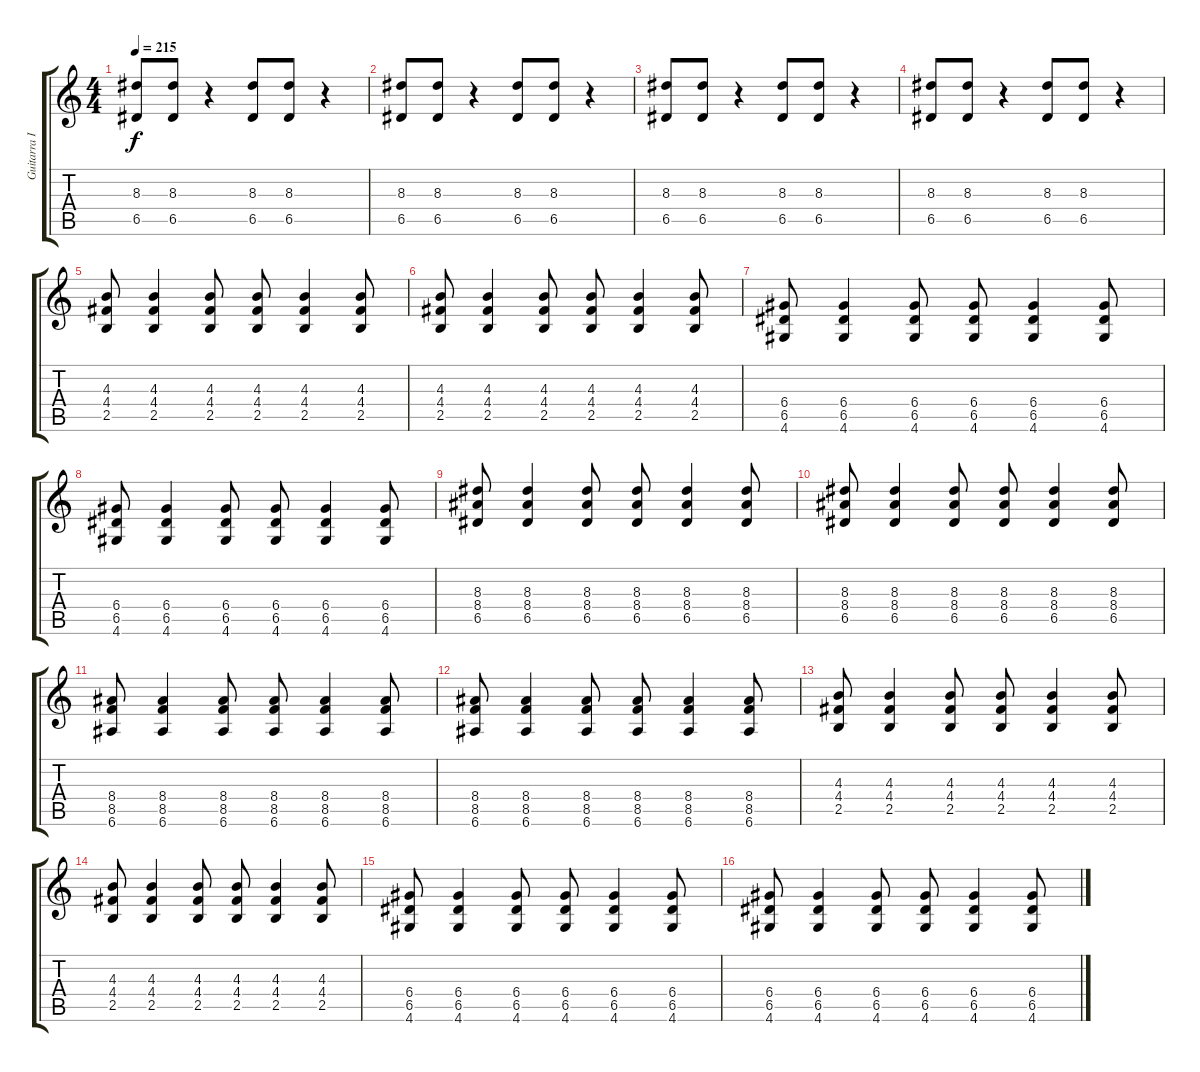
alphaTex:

\track ("Guitarra I" "Guitarra I") {instrument distortionguitar}
\staff {score tabs}
\tuning (E4 B3 G3 D3 A2 E2) {hide}
\ts (4 4)
\tempo 215
\clef g2
\ks c
(8.3 6.5).8{dy f instrument distortionguitar} (8.3 6.5).8 r.4 (8.3 6.5).8 (8.3 6.5).8 r.4 |
(8.3 6.5).8 (8.3 6.5).8 r.4 (8.3 6.5).8 (8.3 6.5).8 r.4 |
(8.3 6.5).8 (8.3 6.5).8 r.4 (8.3 6.5).8 (8.3 6.5).8 r.4 |
(8.3 6.5).8 (8.3 6.5).8 r.4 (8.3 6.5).8 (8.3 6.5).8 r.4 |
(4.3 4.4 2.5).8 (4.3 4.4 2.5).4 (4.3 4.4 2.5).8 (4.3 4.4 2.5).8 (4.3 4.4 2.5).4 (4.3 4.4 2.5).8 |
(4.3 4.4 2.5).8 (4.3 4.4 2.5).4 (4.3 4.4 2.5).8 (4.3 4.4 2.5).8 (4.3 4.4 2.5).4 (4.3 4.4 2.5).8 |
(6.4 6.5 4.6).8 (6.4 6.5 4.6).4 (6.4 6.5 4.6).8 (6.4 6.5 4.6).8 (6.4 6.5 4.6).4 (6.4 6.5 4.6).8 |
(6.4 6.5 4.6).8 (6.4 6.5 4.6).4 (6.4 6.5 4.6).8 (6.4 6.5 4.6).8 (6.4 6.5 4.6).4 (6.4 6.5 4.6).8 |
(8.3 8.4 6.5).8 (8.3 8.4 6.5).4 (8.3 8.4 6.5).8 (8.3 8.4 6.5).8 (8.3 8.4 6.5).4 (8.3 8.4 6.5).8 |
(8.3 8.4 6.5).8 (8.3 8.4 6.5).4 (8.3 8.4 6.5).8 (8.3 8.4 6.5).8 (8.3 8.4 6.5).4 (8.3 8.4 6.5).8 |
(8.4 8.5 6.6).8 (8.4 8.5 6.6).4 (8.4 8.5 6.6).8 (8.4 8.5 6.6).8 (8.4 8.5 6.6).4 (8.4 8.5 6.6).8 |
(8.4 8.5 6.6).8 (8.4 8.5 6.6).4 (8.4 8.5 6.6).8 (8.4 8.5 6.6).8 (8.4 8.5 6.6).4 (8.4 8.5 6.6).8 |
(4.3 4.4 2.5).8 (4.3 4.4 2.5).4 (4.3 4.4 2.5).8 (4.3 4.4 2.5).8 (4.3 4.4 2.5).4 (4.3 4.4 2.5).8 |
(4.3 4.4 2.5).8 (4.3 4.4 2.5).4 (4.3 4.4 2.5).8 (4.3 4.4 2.5).8 (4.3 4.4 2.5).4 (4.3 4.4 2.5).8 |
(6.4 6.5 4.6).8 (6.4 6.5 4.6).4 (6.4 6.5 4.6).8 (6.4 6.5 4.6).8 (6.4 6.5 4.6).4 (6.4 6.5 4.6).8 |
(6.4 6.5 4.6).8 (6.4 6.5 4.6).4 (6.4 6.5 4.6).8 (6.4 6.5 4.6).8 (6.4 6.5 4.6).4 (6.4 6.5 4.6).8
